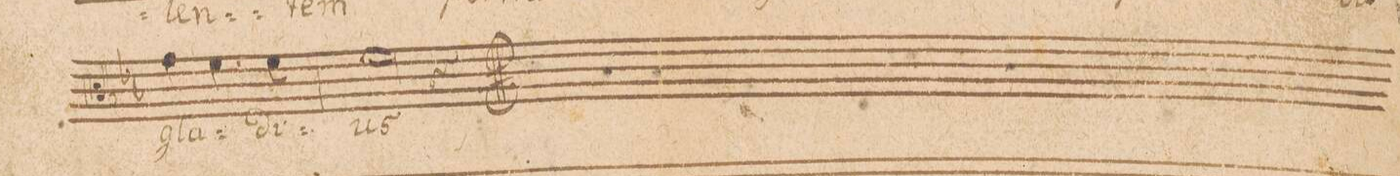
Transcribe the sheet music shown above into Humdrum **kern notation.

**kern	**text
*I"BASSVS.	*
*clefC3	*
*k[b-e-]	*
*M3/4	*
4g\	gla-
4.f\	.
8f\	-di-
=34	=34
2f\	-us
4r	.
==	==
*-	*-
